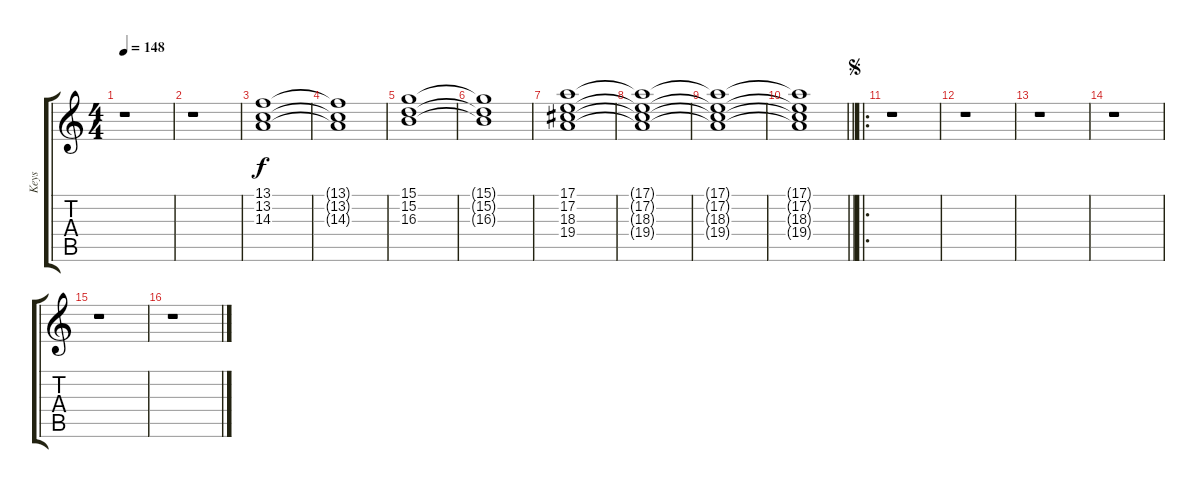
\track ("Keys" "Keys") {instrument stringensemble2}
\staff {score tabs}
\tuning (E4 B3 G3 D3 A2 E2) {hide}
\ts (4 4)
\tempo 148
\clef g2
\ks c
r.1{dy f} |
r.1 |
(13.1 13.2 14.3).1 |
(13.1{t} 13.2{t} 14.3{t}).1 |
(15.1 15.2 16.3).1 |
(15.1{t} 15.2{t} 16.3{t}).1 |
(17.1 17.2 18.3 19.4).1 |
(17.1{t} 17.2{t} 18.3{t} 19.4{t}).1 |
(17.1{t} 17.2{t} 18.3{t} 19.4{t}).1 |
\barLineRight lightlight
(17.1{t} 17.2{t} 18.3{t} 19.4{t}).1 |
\ro
\jump segno
r.1 |
r.1 |
r.1 |
r.1 |
r.1 |
r.1
